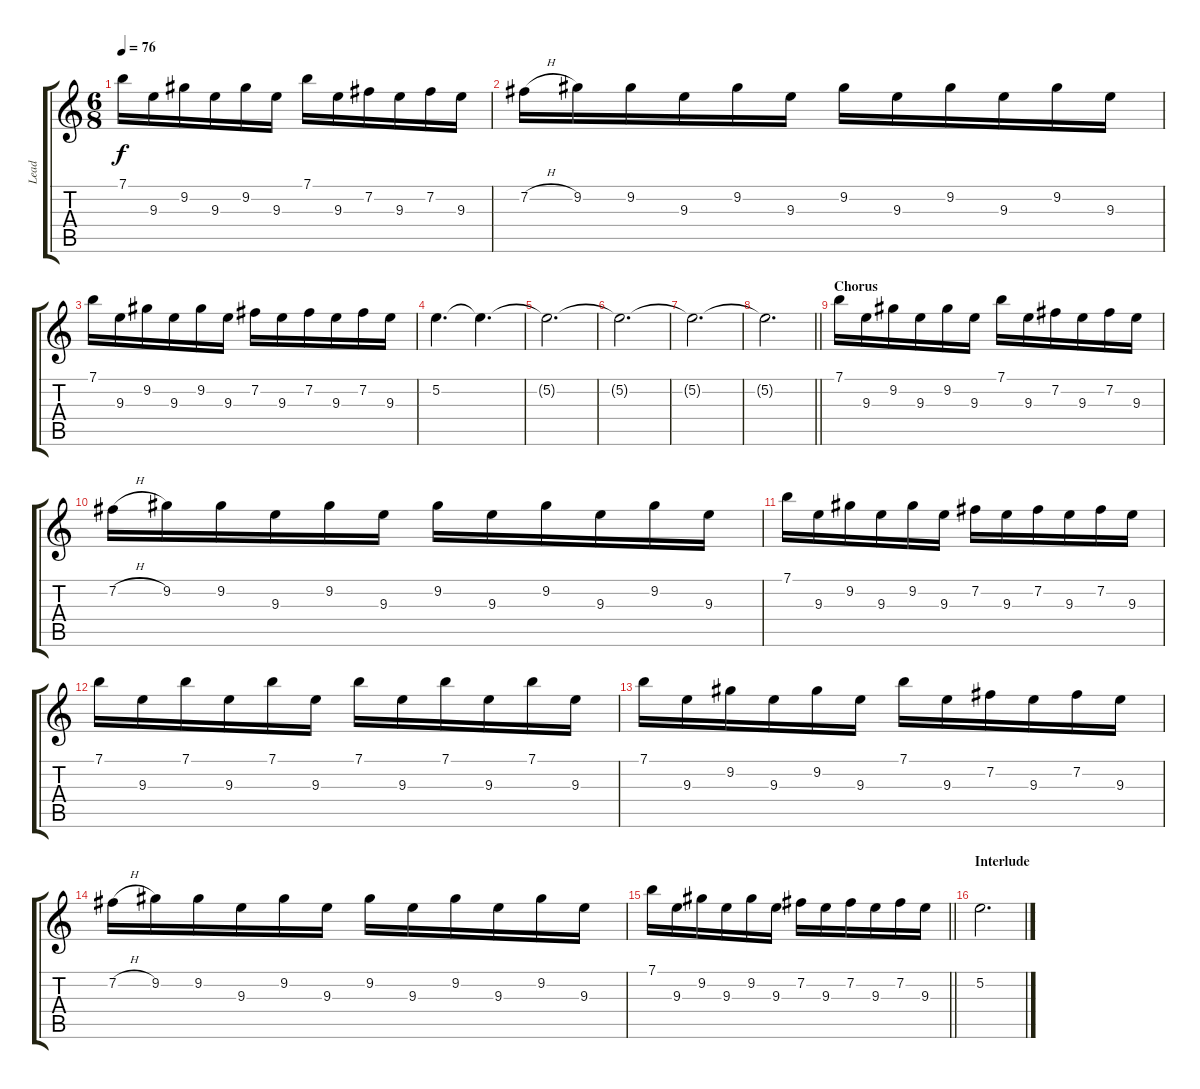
\track ("Lead" "Lead") {instrument distortionguitar}
\staff {score tabs}
\tuning (E4 B3 G3 D3 A2 E2) {hide}
\ts (6 8)
\tempo 76
\clef g2
\ks c
7.1.16{dy f} 9.3.16 9.2.16 9.3.16 9.2.16 9.3.16 7.1.16 9.3.16 7.2.16 9.3.16 7.2.16 9.3.16 |
7.2{h}.16 9.2.16 9.2.16 9.3.16 9.2.16 9.3.16 9.2.16 9.3.16 9.2.16 9.3.16 9.2.16 9.3.16 |
7.1.16 9.3.16 9.2.16 9.3.16 9.2.16 9.3.16 7.2.16 9.3.16 7.2.16 9.3.16 7.2.16 9.3.16 |
5.2.4{d volume 0} 5.2{t}.4{d} |
5.2{t}.2{d} |
5.2{t}.2{d} |
5.2{t}.2{d} |
\barLineRight lightlight
5.2{t}.2{d} |
\section ("" "Chorus")
7.1.16{volume 16 instrument distortionguitar} 9.3.16 9.2.16 9.3.16 9.2.16 9.3.16 7.1.16 9.3.16 7.2.16 9.3.16 7.2.16 9.3.16 |
7.2{h}.16 9.2.16 9.2.16 9.3.16 9.2.16 9.3.16 9.2.16 9.3.16 9.2.16 9.3.16 9.2.16 9.3.16 |
7.1.16 9.3.16 9.2.16 9.3.16 9.2.16 9.3.16 7.2.16 9.3.16 7.2.16 9.3.16 7.2.16 9.3.16 |
7.1.16 9.3.16 7.1.16 9.3.16 7.1.16 9.3.16 7.1.16 9.3.16 7.1.16 9.3.16 7.1.16 9.3.16 |
7.1.16 9.3.16 9.2.16 9.3.16 9.2.16 9.3.16 7.1.16 9.3.16 7.2.16 9.3.16 7.2.16 9.3.16 |
7.2{h}.16 9.2.16 9.2.16 9.3.16 9.2.16 9.3.16 9.2.16 9.3.16 9.2.16 9.3.16 9.2.16 9.3.16 |
\barLineRight lightlight
7.1.16 9.3.16 9.2.16 9.3.16 9.2.16 9.3.16 7.2.16 9.3.16 7.2.16 9.3.16 7.2.16 9.3.16 |
\section ("" "Interlude")
5.2.2{d volume 0}
